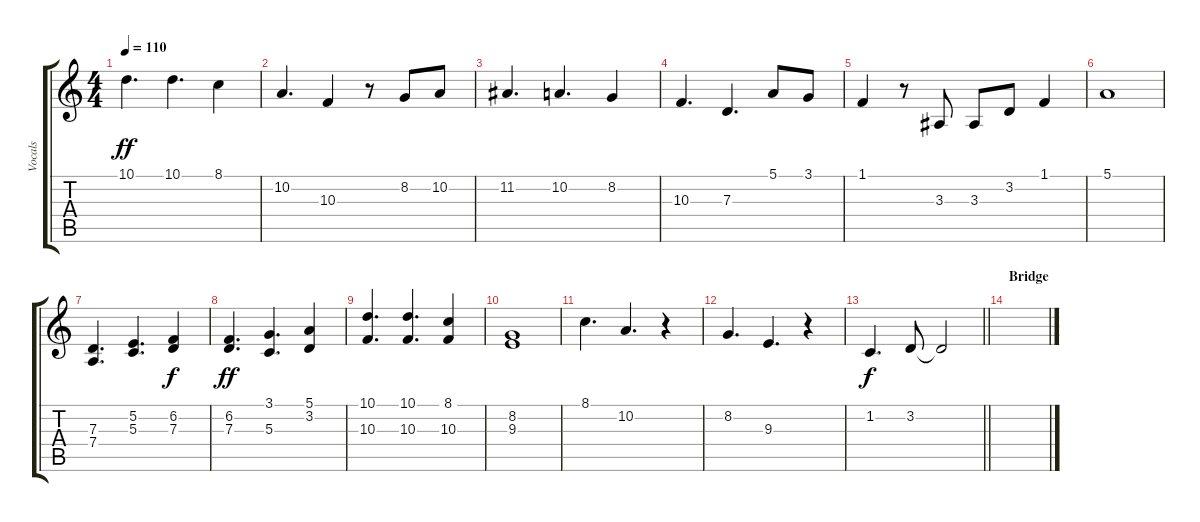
\track ("Vocals" "Vocals") {instrument piccolo}
\staff {score tabs}
\tuning (E4 B3 G3 D3 A2 E2) {hide}
\ts (4 4)
\tempo 110
\clef g2
\ks c
10.1.4{d dy ff} 10.1.4{d} 8.1.4 |
10.2.4{d} 10.3.4 r.8 8.2.8 10.2.8 |
11.2.4{d} 10.2.4{d} 8.2.4 |
10.3.4{d} 7.3.4{d} 5.1.8 3.1.8 |
1.1.4 r.8 3.3.8 3.3.8 3.2.8 1.1.4 |
5.1.1 |
(7.3 7.4).4{d} (5.2 5.3).4{d} (6.2 7.3).4{dy f} |
(6.2 7.3).4{d dy ff} (3.1 5.3).4{d} (5.1 3.2).4 |
(10.1 10.3).4{d} (10.1 10.3).4{d} (8.1 10.3).4 |
(8.2 9.3).1 |
8.1.4{d} 10.2.4{d} r.4 |
8.2.4{d} 9.3.4{d} r.4 |
\barLineRight lightlight
1.2.4{d dy f} 3.2.8 3.2{t}.2 |
\section ("" "Bridge")
